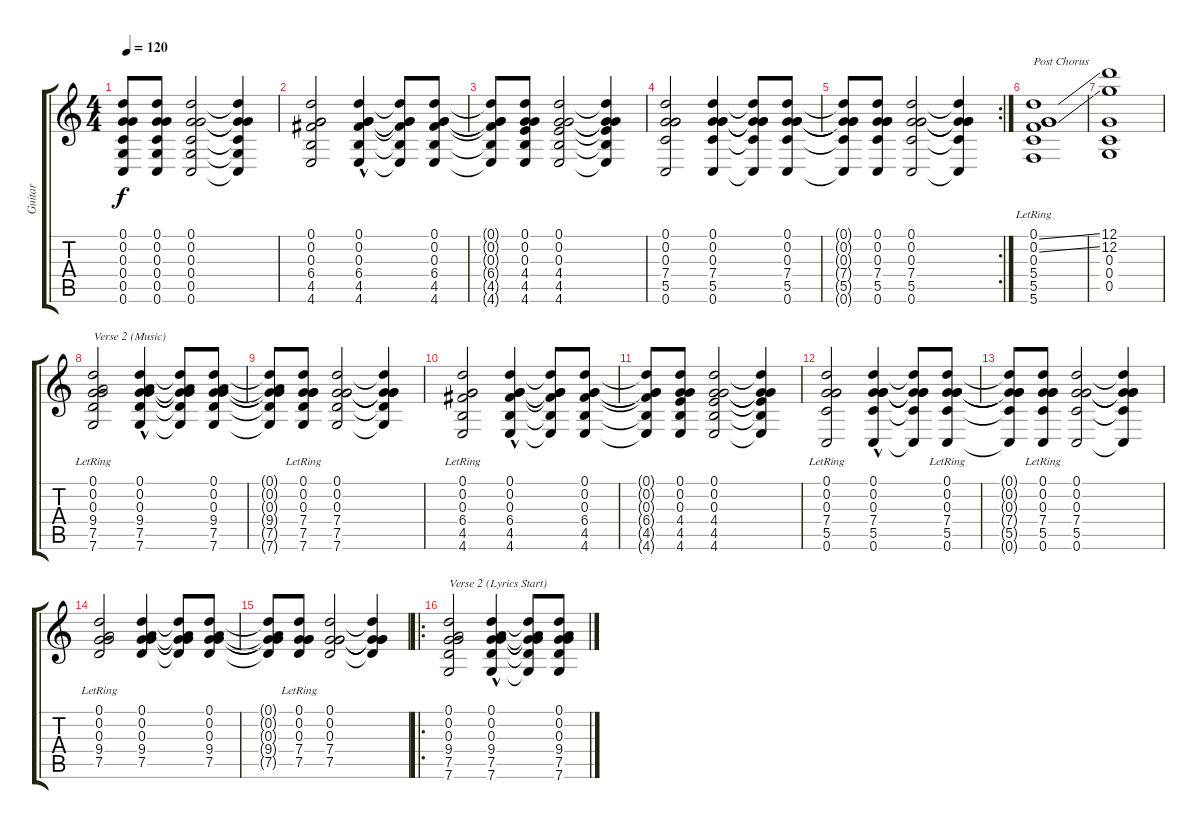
\track ("Guitar" "Guitar") {instrument acousticguitarsteel}
\staff {score tabs}
\tuning (D4 G3 G3 C3 G2 C2) {hide}
\ts (4 4)
\tempo 120
\clef g2
\ks c
(0.1{t} 0.2{t} 0.3{t} 0.4{t} 0.5{t} 0.6{t}).8{dy f} (0.1 0.2 0.3 0.4 0.5 0.6).8 (0.1 0.2 0.3 0.4 0.5 0.6).2 (0.1{t} 0.2{t} 0.3{t} 0.4{t} 0.5{t} 0.6{t}).4 |
(0.1 0.2 0.3 6.4 4.5 4.6).2 (0.1 0.2 0.3 6.4 4.5 4.6{hac}).4 (0.1{t} 0.2{t} 0.3{t} 6.4{t} 4.5{t} 4.6{t}).8 (0.1 0.2 0.3 6.4 4.5 4.6).8 |
(0.1{t} 0.2{t} 0.3{t} 6.4{t} 4.5{t} 4.6{t}).8 (0.1 0.2 0.3 4.4 4.5 4.6).8 (0.1 0.2 0.3 4.4 4.5 4.6).2 (0.1{t} 0.2{t} 0.3{t} 4.4{t} 4.5{t} 4.6{t}).4 |
(0.1 0.2 0.3 7.4 5.5 0.6).2 (0.1 0.2 0.3 7.4 5.5 0.6).4 (0.1{t} 0.2{t} 0.3{t} 7.4{t} 5.5{t} 0.6{t}).8 (0.1 0.2 0.3 7.4 5.5 0.6).8 |
\rc 2
(0.1{t} 0.2{t} 0.3{t} 7.4{t} 5.5{t} 0.6{t}).8 (0.1 0.2 0.3 7.4 5.5 0.6).8 (0.1 0.2 0.3 7.4 5.5 0.6).2 (0.1{t} 0.2{t} 0.3{t} 7.4{t} 5.5{t} 0.6{t}).4 |
(0.1{ss} 0.2{ss} 0.3{lr} 5.4{lr} 5.5{lr} 5.6{lr}).1{txt "Post Chorus"} |
(12.1 12.2 0.3 0.4 0.5).1 |
(0.1{lr} 0.2{lr} 0.3{lr} 9.4{lr} 7.5{lr} 7.6{lr}).2{txt "Verse 2 (Music)"} (0.1 0.2 0.3 9.4 7.5 7.6{hac}).4 (0.1{t} 0.2{t} 0.3{t} 9.4{t} 7.5{t} 7.6{t}).8 (0.1 0.2 0.3 9.4 7.5 7.6).8 |
(0.1{t} 0.2{t} 0.3{t} 9.4{t} 7.5{t} 7.6{t}).8 (0.1{lr} 0.2{lr} 0.3{lr} 7.4{lr} 7.5{lr} 7.6{lr}).8 (0.1 0.2 0.3 7.4 7.5 7.6).2 (0.1{t} 0.2{t} 0.3{t} 7.4{t} 7.5{t} 7.6{t}).4 |
(0.1{lr} 0.2{lr} 0.3{lr} 6.4{lr} 4.5{lr} 4.6{lr}).2 (0.1 0.2 0.3 6.4 4.5 4.6{hac}).4 (0.1{t} 0.2{t} 0.3{t} 6.4{t} 4.5{t} 4.6{t}).8 (0.1 0.2 0.3 6.4 4.5 4.6).8 |
(0.1{t} 0.2{t} 0.3{t} 6.4{t} 4.5{t} 4.6{t}).8 (0.1 0.2 0.3 4.4 4.5 4.6).8 (0.1 0.2 0.3 4.4 4.5 4.6).2 (0.1{t} 0.2{t} 0.3{t} 4.4{t} 4.5{t} 4.6{t}).4 |
(0.1{lr} 0.2{lr} 0.3{lr} 7.4{lr} 5.5{lr} 0.6{lr}).2 (0.1 0.2 0.3 7.4 5.5 0.6{hac}).4 (0.1{t} 0.2{t} 0.3{t} 7.4{t} 5.5{t} 0.6{t}).8 (0.1{lr} 0.2{lr} 0.3{lr} 7.4{lr} 5.5{lr} 0.6{lr}).8 |
(0.1{t} 0.2{t} 0.3{t} 7.4{t} 5.5{t} 0.6{t}).8 (0.1{lr} 0.2{lr} 0.3{lr} 7.4{lr} 5.5{lr} 0.6{lr}).8 (0.1 0.2 0.3 7.4 5.5 0.6).2 (0.1{t} 0.2{t} 0.3{t} 7.4{t} 5.5{t} 0.6{t}).4 |
(0.1{lr} 0.2{lr} 0.3{lr} 9.4{lr} 7.5{lr}).2 (0.1 0.2 0.3 9.4 7.5).4 (0.1{t} 0.2{t} 0.3{t} 9.4{t} 7.5{t}).8 (0.1 0.2 0.3 9.4 7.5).8 |
(0.1{t} 0.2{t} 0.3{t} 9.4{t} 7.5{t}).8 (0.1{lr} 0.2{lr} 0.3{lr} 7.4{lr} 7.5{lr}).8 (0.1 0.2 0.3 7.4 7.5).2 (0.1{t} 0.2{t} 0.3{t} 7.4{t} 7.5{t}).4 |
\ro
(0.1 0.2 0.3 9.4 7.5 7.6).2{txt "Verse 2 (Lyrics Start)"} (0.1 0.2 0.3 9.4 7.5 7.6{hac}).4 (0.1{t} 0.2{t} 0.3{t} 9.4{t} 7.5{t} 7.6{t}).8 (0.1 0.2 0.3 9.4 7.5 7.6).8
